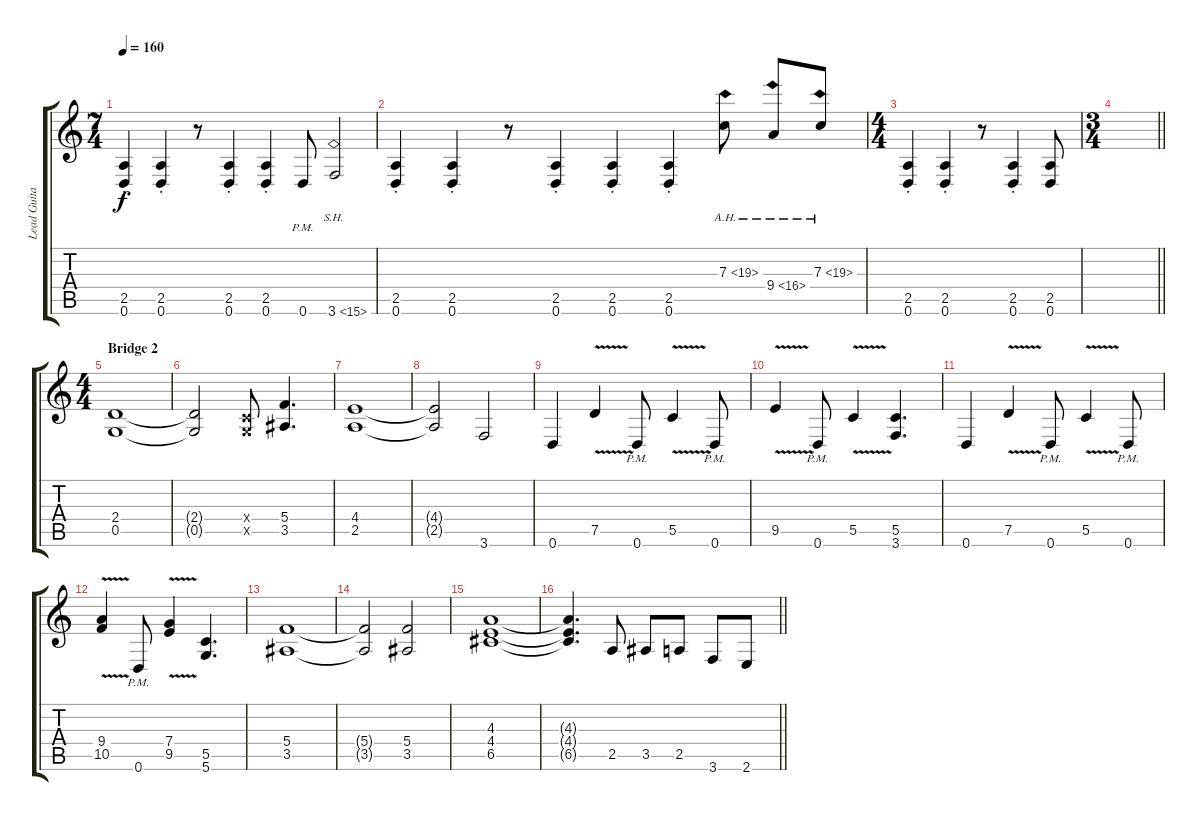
\track ("Lead Guitar" "Lead Guita") {instrument distortionguitar}
\staff {score tabs}
\tuning (D4 A3 F3 C3 G2 D2) {hide}
\ts (7 4)
\tempo 160
\clef g2
\ks c
(2.5{st} 0.6{st}).4{dy f} (2.5{st} 0.6{st}).4 r.8 (2.5{st} 0.6{st}).4 (2.5{st} 0.6{st}).4 0.6{pm}.8 3.6{sh 12}.2 |
(2.5{st} 0.6{st}).4 (2.5{st} 0.6{st}).4 r.8 (2.5{st} 0.6{st}).4 (2.5{st} 0.6{st}).4 (2.5{st} 0.6{st}).4 7.3{ah 12}.8 9.4{ah 7}.8 7.3{ah 12}.8 |
\ts (4 4)
(2.5{st} 0.6{st}).4 (2.5{st} 0.6{st}).4 r.8 (2.5{st} 0.6{st}).4 (2.5 0.6).8 |
\ts (3 4)
\barLineRight lightlight
|
\ts (4 4)
\section ("" "Bridge 2")
(2.4 0.5).1 |
(2.4{t} 0.5{t}).2 (0.4{x} 0.5{x}).8 (5.4 3.5).4{d} |
(4.4 2.5).1 |
(4.4{t} 2.5{t}).2 3.6.2 |
0.6.4 7.5{v}.4 0.6{pm}.8 5.5{v}.4 0.6{pm}.8 |
9.5{v}.4 0.6{pm}.8 5.5{v}.4 (5.5 3.6).4{d} |
0.6.4 7.5{v}.4 0.6{pm}.8 5.5{v}.4 0.6{pm}.8 |
(9.4{v} 10.5{v}).4 0.6{pm}.8 (7.4{v} 9.5{v}).4 (5.5 5.6).4{d} |
(5.4 3.5).1 |
(5.4{t} 3.5{t}).2 (5.4 3.5).2 |
(4.3 4.4 6.5).1 |
\barLineRight lightlight
(4.3{t} 4.4{t} 6.5{t}).4{d} 2.5.8 3.5.8 2.5.8 3.6.8 2.6.8
